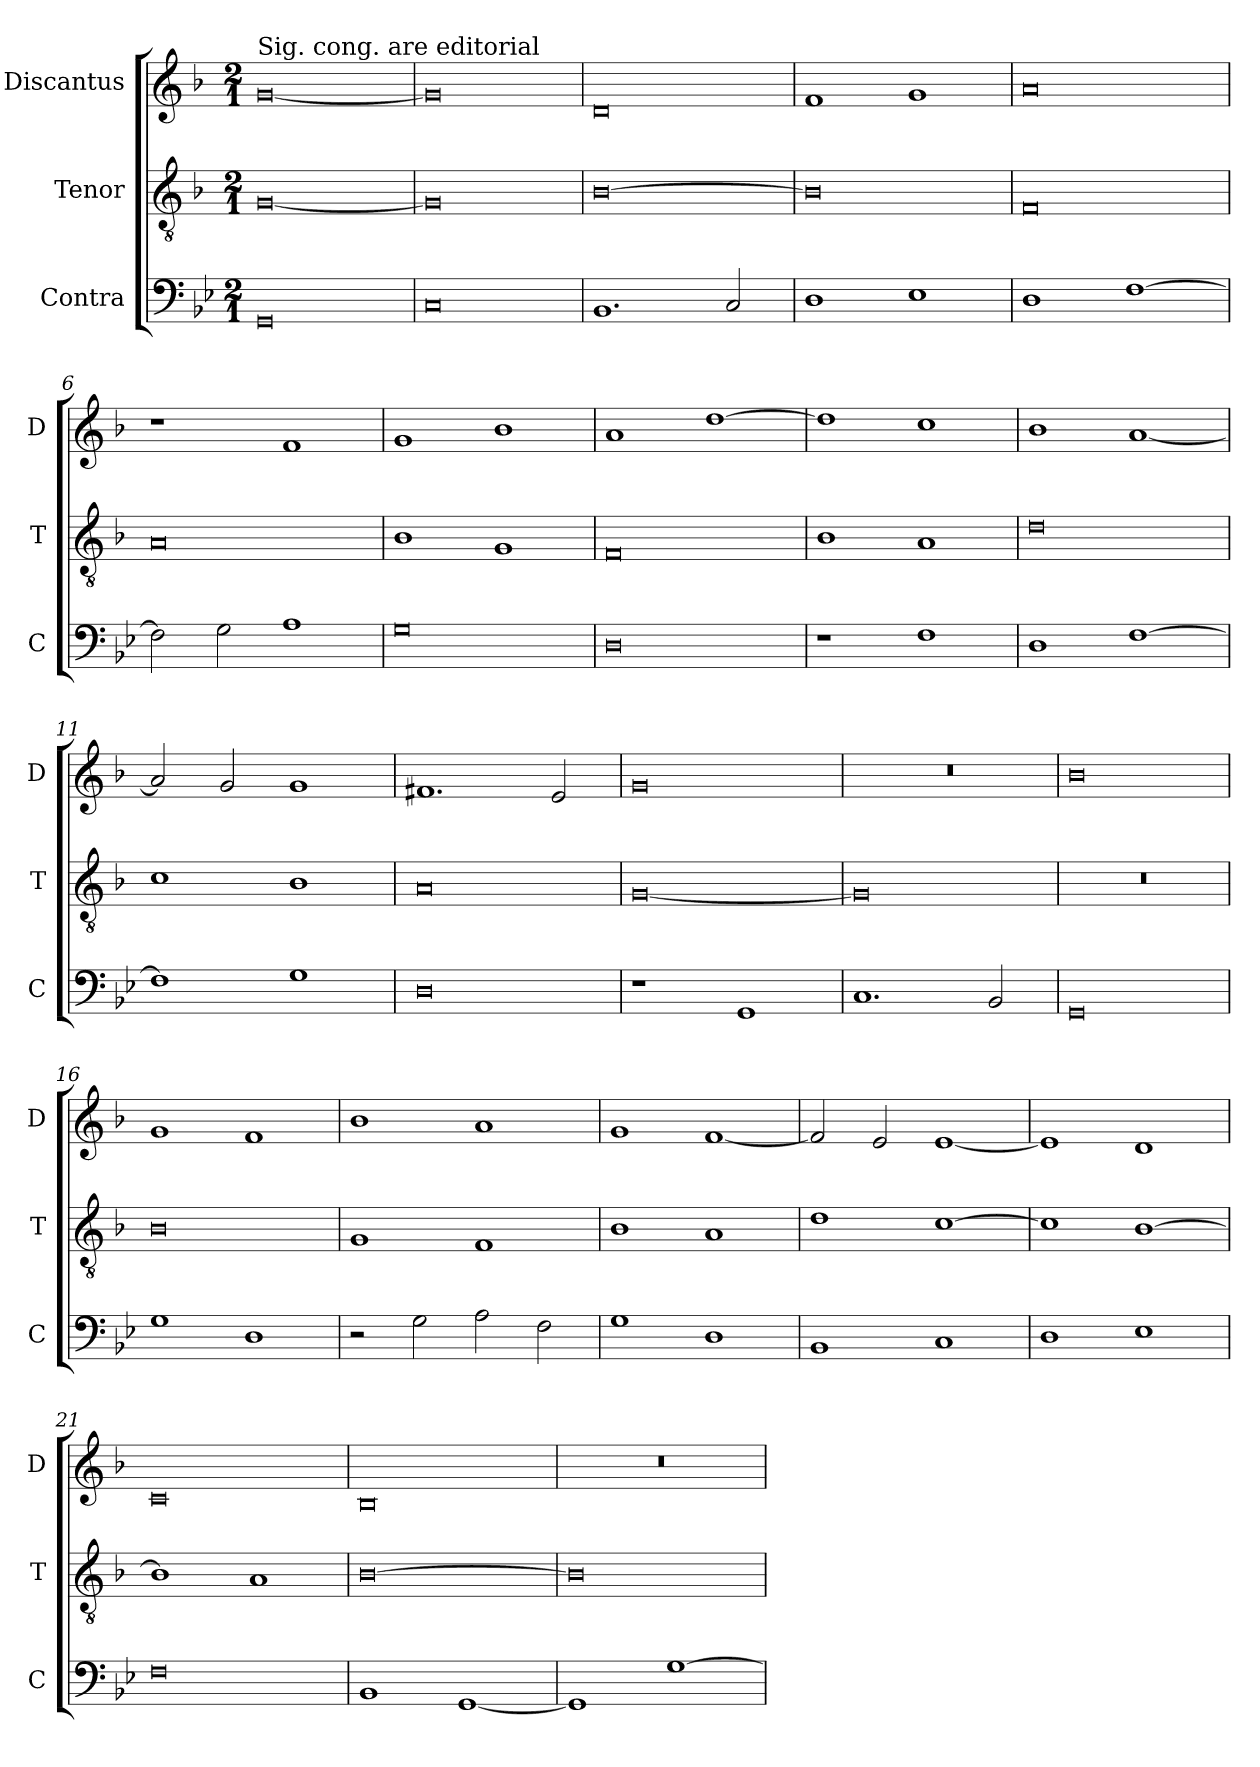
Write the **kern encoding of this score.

**kern	**kern	**kern
*part3	*part2	*part1
*staff3	*staff2	*staff1
*I"Contra	*I"Tenor	*I"Discantus
*I'C	*I'T	*I'D
*clefF4	*clefGv2	*clefG2
*k[b-e-]	*k[b-]	*k[b-]
*M2/1	*M2/1	*M2/1
=1	=1	=1
!	!	!LO:TX:a:t=Sig. cong. are editorial
0GG	[0G	[0g
=2	=2	=2
0C	0G]	0g]
=3	=3	=3
1.BB-	[0B-	0d
2C	.	.
=4	=4	=4
1D	0B-]	1f
1E-	.	1g
=5	=5	=5
1D	0F	0a
[1F	.	.
=6	=6	=6
2F]	0A	1r
2G	.	.
1A	.	1f
=7	=7	=7
0G	1B-	1g
.	1G	1b-
=8	=8	=8
0D	0F	1a
.	.	[1dd
=9	=9	=9
1r	1B-	1dd]
1F	1A	1cc
=10	=10	=10
1D	0d	1b-
[1F	.	[1a
=11	=11	=11
1F]	1c	2a]
.	.	2g
1G	1B-	1g
=12	=12	=12
0D	0A	1.f#X
.	.	2e
=13	=13	=13
1r	[0G	0g
1GG	.	.
=14	=14	=14
1.C	0G]	0r
2BB-	.	.
=15	=15	=15
0GG	0r	0b-
=16	=16	=16
1G	0B-	1g
1D	.	1f
=17	=17	=17
2r	1G	1b-
2G	.	.
2A	1F	1a
2F	.	.
=18	=18	=18
1G	1B-	1g
1D	1A	[1f
=19	=19	=19
1BB-	1d	2f]
.	.	2e
1C	[1c	[1e
=20	=20	=20
1D	1c]	1e]
1E-	[1B-	1d
=21	=21	=21
0F	1B-]	0c
.	1A	.
=22	=22	=22
1BB-	[0B-	0B-
[1GG	.	.
=23	=23	=23
1GG]	0B-]	0r
[1G	.	.
=	=	=
*-	*-	*-
